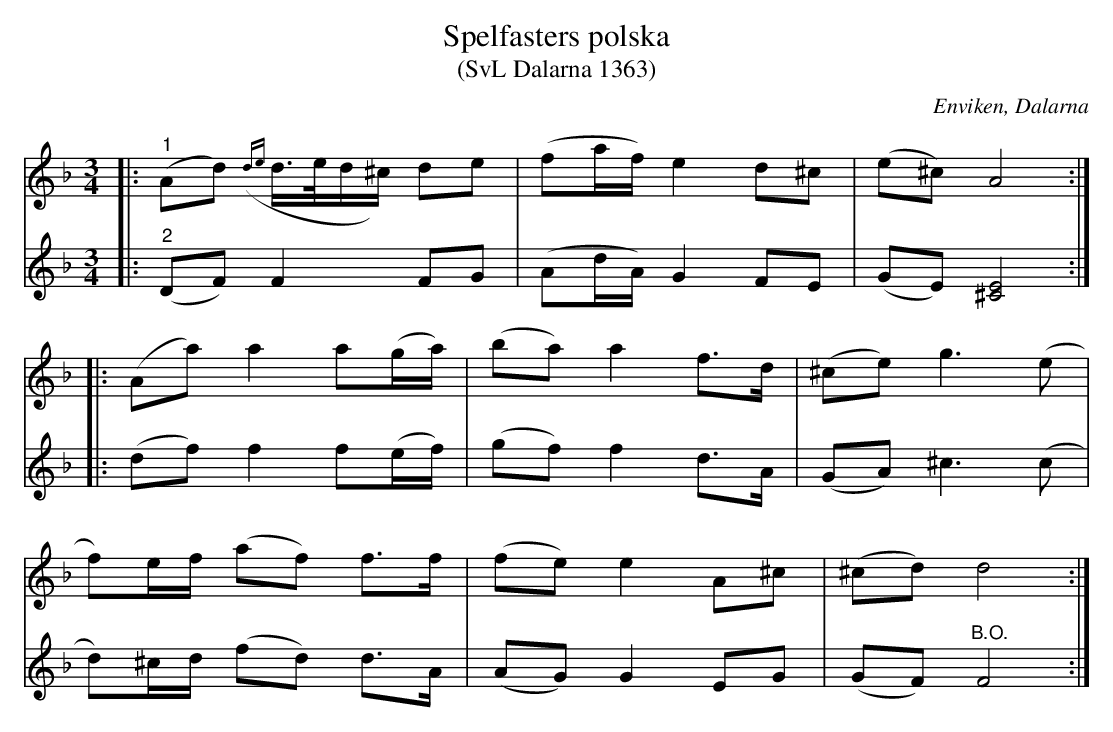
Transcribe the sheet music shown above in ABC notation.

X:1
T:Spelfasters polska
T:(SvL Dalarna 1363)
O:Enviken, Dalarna
L:1/8
M:3/4
K:Dm
V:1
|:"^1" (Ad)({de} d/>e/d/^c/) de | (fa/f/) e2 d^c | (e^c) A4 ::
(Aa) a2 a(g/a/) | (ba) a2 f>d | (^ce) g3 (e |
f)e/f/ (af) f>f | (fe) e2 A^c | (^cd) d4 :|
V:2
|:"^2" (DF) F2 FG | (Ad/A/) G2 FE | (GE) [^CE]4 ::
(df) f2 f(e/f/) | (gf) f2 d>A | (GA) ^c3 (c |
d)^c/d/ (fd) d>A | (AG) G2 EG | (GF)"^B.O." F4 :|
